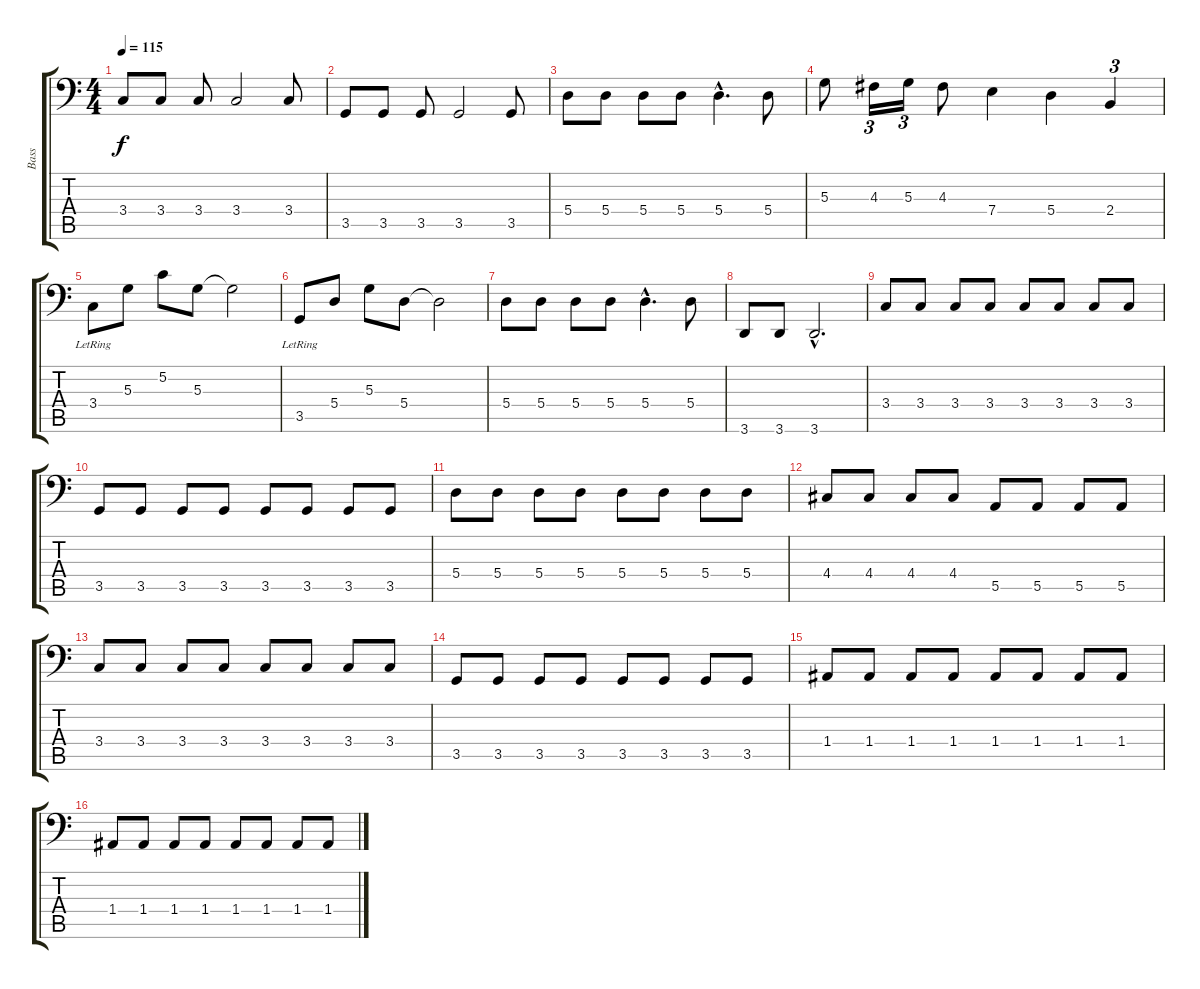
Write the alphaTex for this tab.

\track ("Bass" "Bass") {instrument electricbassfinger}
\staff {score tabs}
\tuning (C3 G2 D2 A1 E1 B0) {hide}
\ts (4 4)
\tempo 115
\clef f4
\ks c
3.4.8{dy f} 3.4.8 3.4.8 3.4.2 3.4.8 |
3.5.8 3.5.8 3.5.8 3.5.2 3.5.8 |
5.4.8 5.4.8 5.4.8 5.4.8 5.4{hac}.4{d} 5.4.8 |
5.3.8 4.3.16{tu (3 2)} 5.3.16{tu (3 2)} 4.3.8 7.4.4 5.4.4 2.4.4{tu (3 2)} |
3.4{lr}.8 5.3.8 5.2.8 5.3.8 5.3{t}.2 |
3.5{lr}.8 5.4.8 5.3.8 5.4.8 5.4{t}.2 |
5.4.8 5.4.8 5.4.8 5.4.8 5.4{hac}.4{d} 5.4.8 |
3.6.8 3.6.8 3.6{hac}.2{d} |
3.4.8 3.4.8 3.4.8 3.4.8 3.4.8 3.4.8 3.4.8 3.4.8 |
3.5.8 3.5.8 3.5.8 3.5.8 3.5.8 3.5.8 3.5.8 3.5.8 |
5.4.8 5.4.8 5.4.8 5.4.8 5.4.8 5.4.8 5.4.8 5.4.8 |
4.4.8 4.4.8 4.4.8 4.4.8 5.5.8 5.5.8 5.5.8 5.5.8 |
3.4.8 3.4.8 3.4.8 3.4.8 3.4.8 3.4.8 3.4.8 3.4.8 |
3.5.8 3.5.8 3.5.8 3.5.8 3.5.8 3.5.8 3.5.8 3.5.8 |
1.4.8 1.4.8 1.4.8 1.4.8 1.4.8 1.4.8 1.4.8 1.4.8 |
1.4.8 1.4.8 1.4.8 1.4.8 1.4.8 1.4.8 1.4.8 1.4.8
